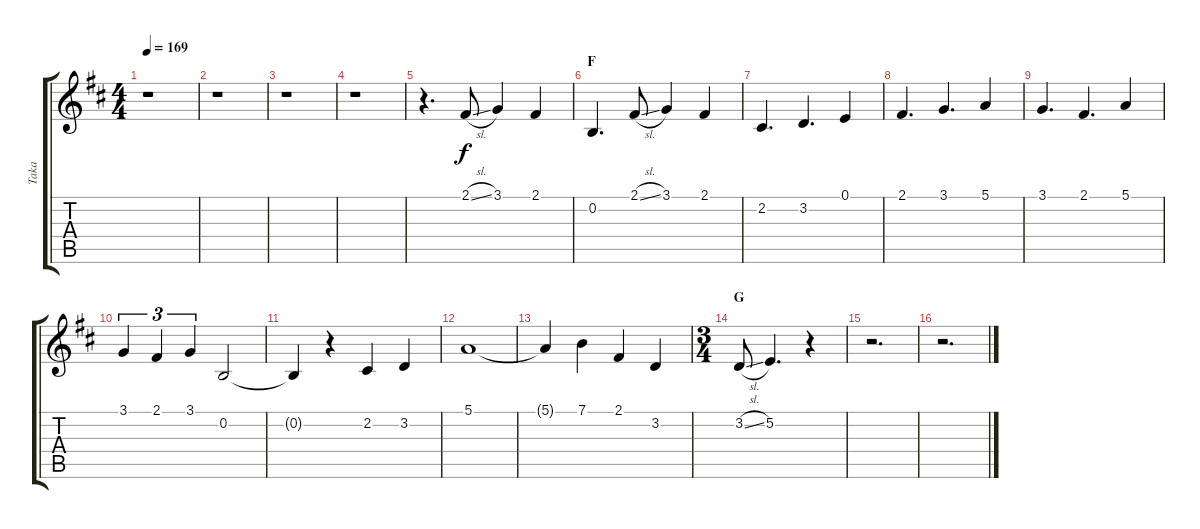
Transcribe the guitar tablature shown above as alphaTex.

\track ("Taka" "Taka") {instrument lead1square}
\staff {score tabs}
\tuning (E4 B3 G3 D3 A2 E2) {hide}
\ts (4 4)
\tempo 169
\clef g2
\ks d
r.1{dy f} |
r.1 |
r.1 |
r.1 |
r.4{d} 2.1{sl}.8 3.1.4 2.1.4 |
\section ("" "F")
0.2.4{d} 2.1{sl}.8 3.1.4 2.1.4 |
2.2.4{d} 3.2.4{d} 0.1.4 |
2.1.4{d} 3.1.4{d} 5.1.4 |
3.1.4{d} 2.1.4{d} 5.1.4 |
3.1.4{tu (3 2)} 2.1.4{tu (3 2)} 3.1.4{tu (3 2)} 0.2.2 |
0.2{t}.4 r.4 2.2.4 3.2.4 |
5.1.1 |
5.1{t}.4 7.1.4 2.1.4 3.2.4 |
\ts (3 4)
\section ("" "G")
3.2{sl}.8 5.2.4{d} r.4 |
r.2{d} |
r.2{d}
